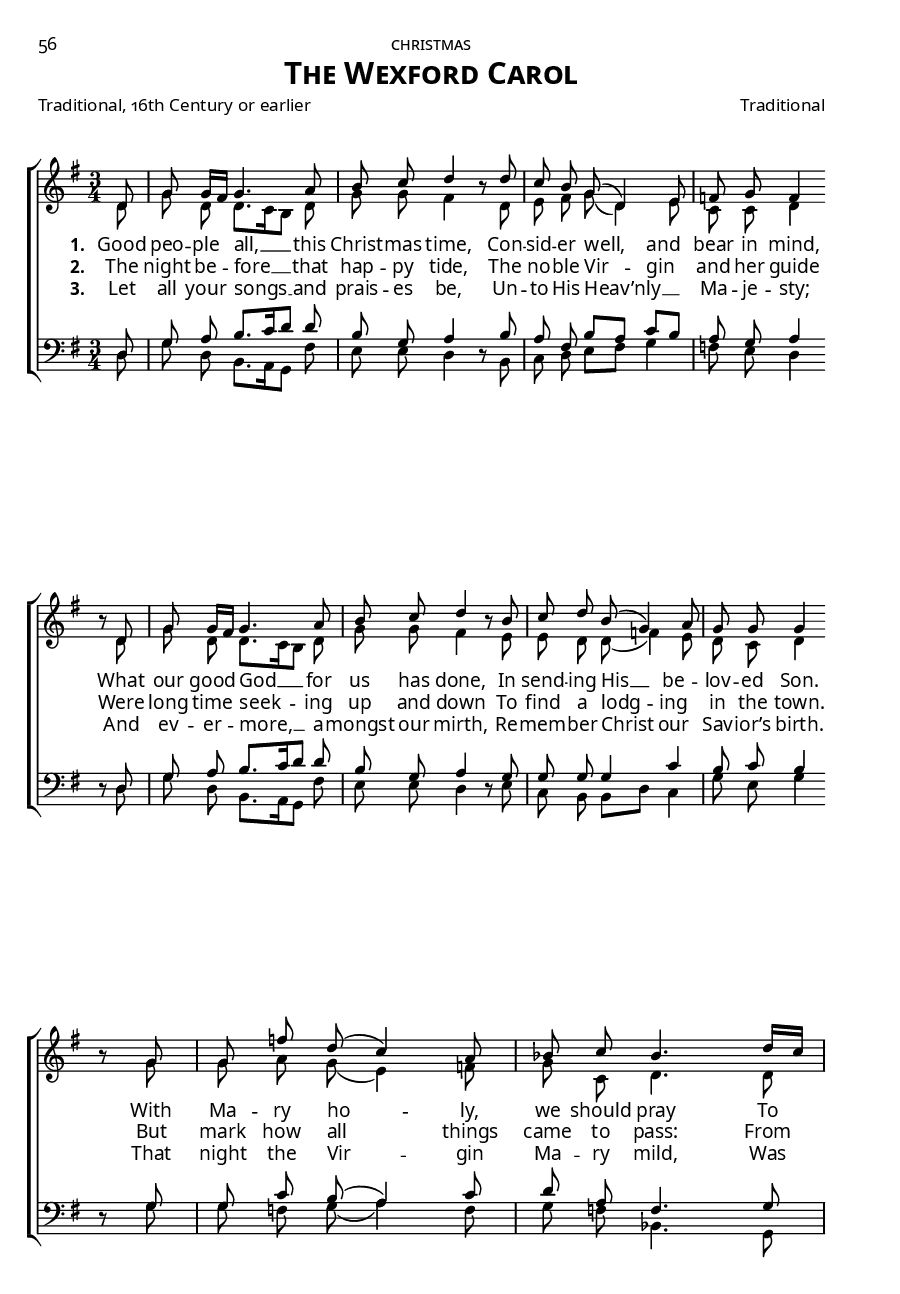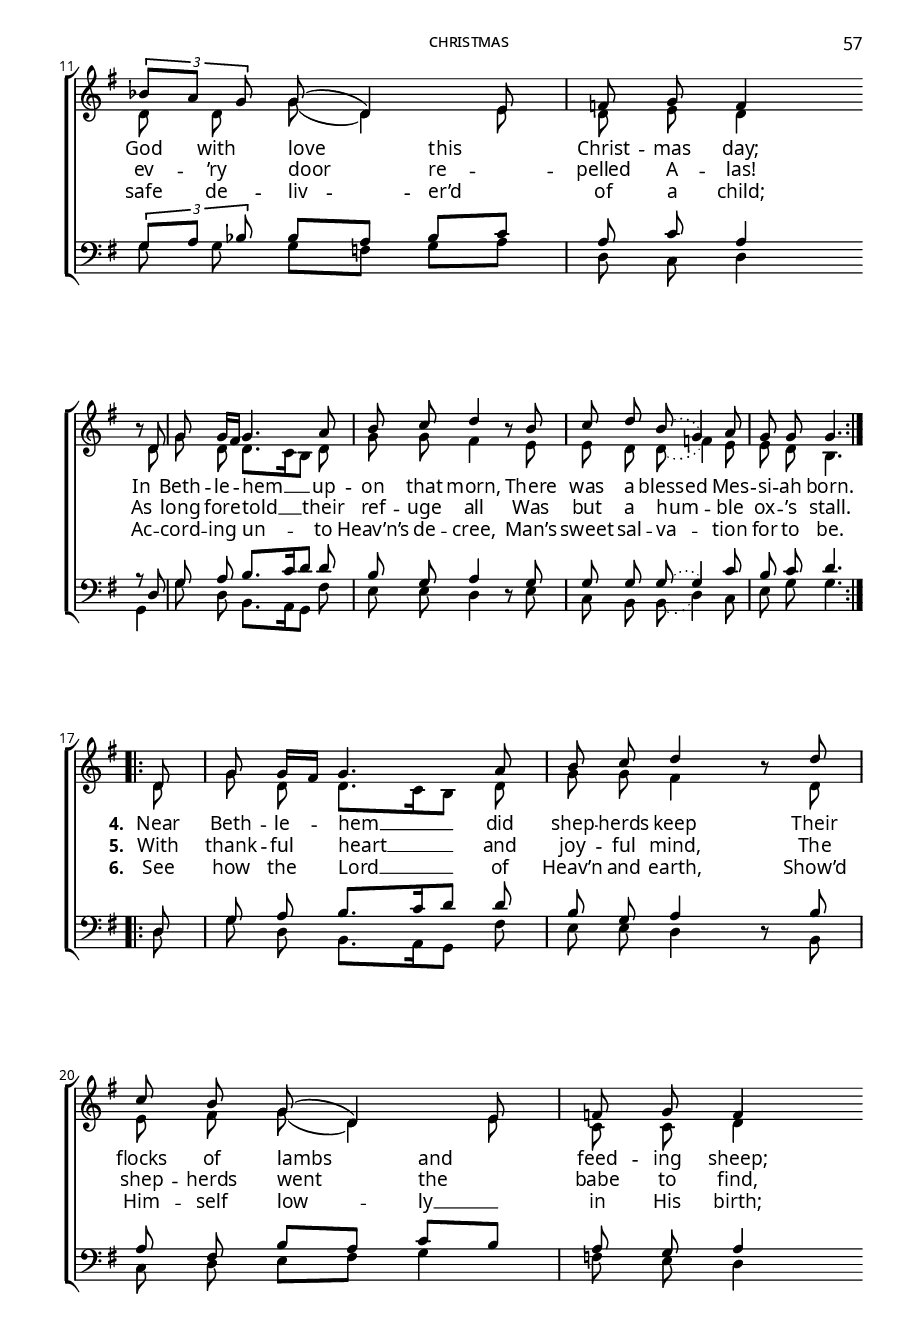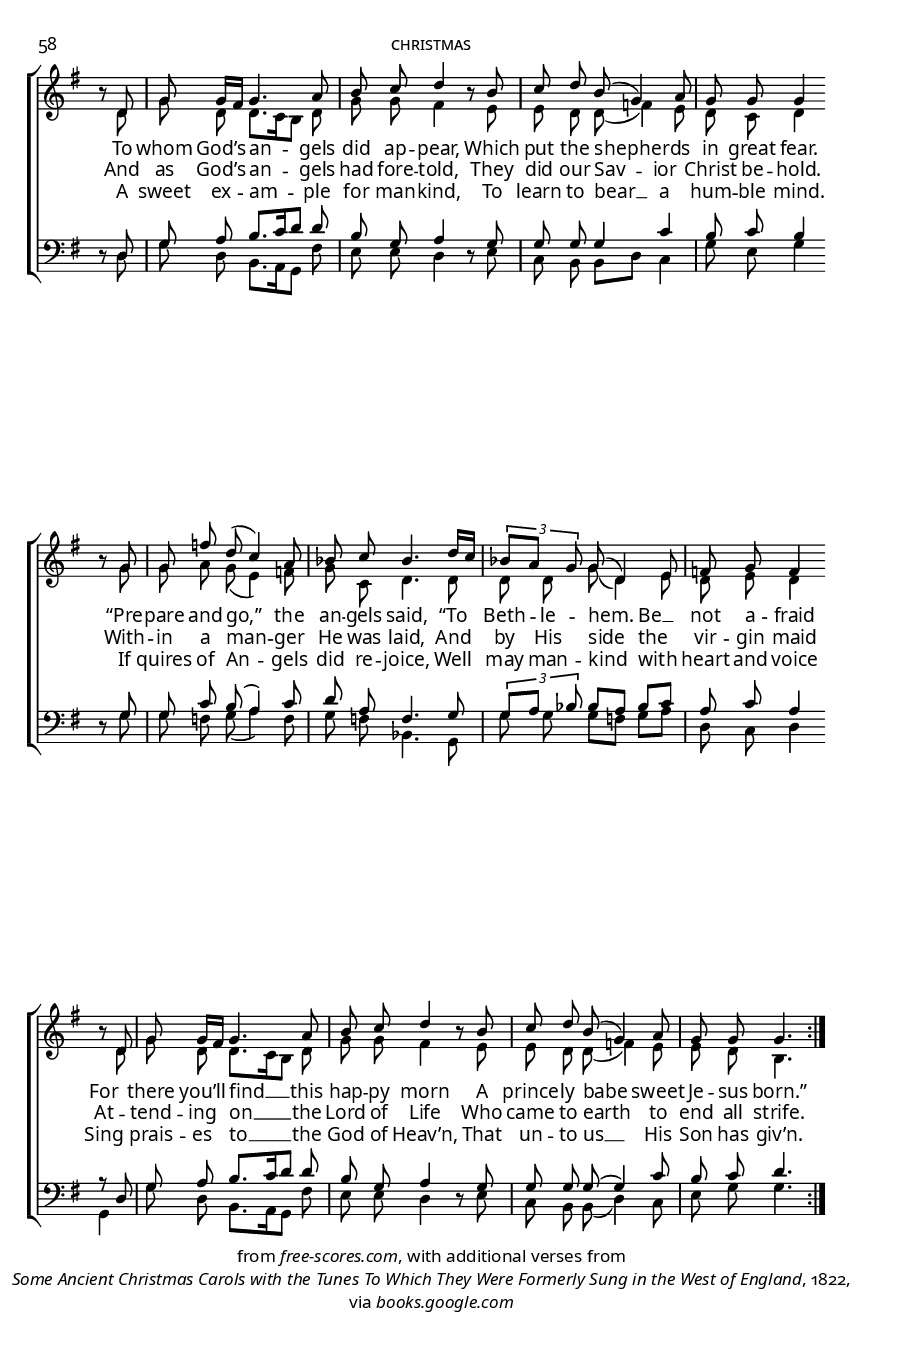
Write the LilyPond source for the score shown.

\version "2.14.2"
\include "util.ly"
\header {
  title = \markup{\override #'(font-name . "Garamond Premier Pro Semibold"){ \abs-fontsize #15 \smallCapsOldStyle"The Wexford Carol"}}
  poet = \markup\oldStyleNum"Traditional, 16th Century or earlier"
  composer = \markup\oldStyleNum"Traditional"
  %arranger = \markup\oldStyleNum"Edited by Benjamin Bloomfield (1984–)"
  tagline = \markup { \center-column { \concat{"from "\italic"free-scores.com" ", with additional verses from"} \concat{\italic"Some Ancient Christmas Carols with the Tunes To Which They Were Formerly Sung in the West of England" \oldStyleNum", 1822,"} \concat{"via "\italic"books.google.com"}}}
}
\paper {
  %print-all-headers = ##f
  paper-height = 9\in
  paper-width = 6\in
  indent = 0\in
  %system-system-spacing = #'((basic-distance . 10) (padding . 0))
  %system-system-spacing =
  %  #'((basic-distance . 0)
  %     (minimum-distance . 0)
  %     (padding . -0.35)
  %     (stretchability . 100))
  ragged-last-bottom = ##f
  ragged-bottom = ##f
  two-sided = ##t
  inner-margin = 0.5\in
  outer-margin = 0.25\in
  top-margin = 0.25\in
  bottom-margin = 0.25\in
  first-page-number = #056
  print-first-page-number = ##t
  headerLine = \markup{\override #'(font-name . "Garamond Premier Pro") \smallCapsOldStyle"christmas"}
  oddHeaderMarkup = \markup\fill-line{
     \override #'(font-name . "Garamond Premier Pro")\abs-fontsize #8.5
     \combine 
        \fill-line{"" \on-the-fly #print-page-number-check-first
        \oldStylePageNum""
        }
        \fill-line{\headerLine}
  }
  evenHeaderMarkup = \markup {
     \override #'(font-name . "Garamond Premier Pro")\abs-fontsize #8.5
     \combine
        \on-the-fly #print-page-number-check-first
        \oldStylePageNum""
        \fill-line{\headerLine}
  }
}
#(set-global-staff-size 15) \paper{ #(define fonts (make-pango-font-tree "GoudyOlSt BT" "Garamond Premier Pro" "Garamond Premier Pro" (/ 15 20))) }
global = {
  \key g \major
  \time 3/4
  \autoBeamOff
  \slurSolid
}

sopMusic = \relative c' {
  \repeat volta 3 {
    \partial 8 d8 |
    g8 g16[ fis] g4. a8 |
    b c d4 b8\rest d |
    c b g( d4) e8 |
    
    f g f4 \bar"" \break b8\rest d, |
    g g16[ fis] g4. a8 |
    b c d4 b8\rest b |
    
    c d b( g4) a8 |
    g g g4 \bar"" \break b8\rest g |
    g8 f' d( c4) a8 |
    
    bes c bes4. d16[ c] |
    \times 2/3 {bes8[ a] g} g( d4) e8 |
    f g f4 \bar"" \break b8\rest d, |
    
    g8 g16[ fis] g4. a8 |
    b c d4 b8\rest b |
    c d \slurDotted b8( g4) a8 |
    \partial 8*5 g g g4. \break
  }
  
  \repeat volta 3 {
    \slurSolid
    \partial 8 d8 |
    g8 g16[ fis] g4. a8 |
    b c d4 b8\rest d |
    c b g( d4) e8 |
    
    f g f4 \bar"" \break b8\rest d, |
    g g16[ fis] g4. a8 |
    b c d4 b8\rest b |
    
    c d b( g4) a8 |
    g g g4 \bar"" \break b8\rest g |
    g8 f' d( c4) a8 |
    
    bes c bes4. d16[ c] |
    \times 2/3 {bes8[ a] g} g( d4) e8 |
    f g f4 \bar"" \break b8\rest d, |
    
    g8 g16[ fis] g4. a8 |
    b c d4 b8\rest b |
    c d b8( g4) a8 |
    \partial 8*5 g g g4.
  }
}
sopWords = \lyricmode {
  
}

altoMusic = \relative c' {
  d8 |
  g d d8.[ c16 b8] d |
  g g fis4 s8 d |
  e fis g( d4) e8 |
  
  c c d4 s8 d |
  g d d8.[ c16 b8] d |
  g g fis4 s8 e |
  
  e8 d d( f4) e8 |
  d c d4 s8 |
  g |
  g a g( e4) f8 |
  
  g8 c, d4. d8 |
  d d g( d4) e8 |
  d e d4 s8 d |
  
  g d d8.[ c16 b8] d |
  g g fis4 s8 e |
  e8 d \slurDotted d( f4) e8 |
  e d b4.
  
  
  \slurSolid
  d8 |
  g d d8.[ c16 b8] d |
  g g fis4 s8 d |
  e fis g( d4) e8 |
  
  c c d4 s8 d |
  g d d8.[ c16 b8] d |
  g g fis4 s8 e |
  
  e8 d d( f4) e8 |
  d c d4 s8 |
  g |
  g a g( e4) f8 |
  
  g8 c, d4. d8 |
  d d g( d4) e8 |
  d e d4 s8 d |
  
  g d d8.[ c16 b8] d |
  g g fis4 s8 e |
  e8 d d( f4) e8 |
  e d b4.
}
altoWords = \lyricmode {
  \dropLyricsV
  \set stanza = #"1. "
  \set associatedVoice = "tenors"
  Good peo -- ple all, __ this Christ -- mas time,
  Con -- sid -- er well, and bear in mind,
  \set associatedVoice = "basses"
  What our good God __ for us has done,
  In send -- ing His __ be -- lov -- ed Son.
  
  With Ma -- ry ho -- ly, we should pray
  To God with love this Christ -- mas day;
  In Beth -- le -- hem __ up -- on that morn,
  There was a
  \set ignoreMelismata = ##t
  bless -- ed Mes -- si -- ah born.
  \unset ignoreMelismata
  
  
  \set stanza = #"4. "
  \set associatedVoice = "tenors"
  Near Beth -- le -- hem __ did shep -- herds keep
  Their flocks of lambs and feed -- ing sheep;
  \set associatedVoice = "basses"
  To whom God’s an -- gels did ap -- pear,
  Which put the shep -- herds in great fear.
  “Pre -- pare and go,” the an -- gels said,
  “To Beth -- le -- hem. Be __ not a -- fraid
  For there you’ll find __ this hap -- py morn
  A prince -- ly babe sweet Je -- sus born.”
}
altoWordsII = \lyricmode {
  \dropLyricsV
%\markup\italic
  \set stanza = #"2. "
  \set associatedVoice = "tenors"
  The night be -- fore __ that hap -- py tide,
  The no -- ble Vir -- gin and her guide
  \set associatedVoice = "basses"
  Were long time seek -- ing up and down
  To find a lodg -- ing in the town.
  But mark how all things came to pass:
  From ev -- ’ry door re -- pelled A -- las!
  As long fore -- told __ their ref -- uge all
  Was but a hum -- ble ox -- ’s stall.
  
  \set stanza = #"5. "
  \set associatedVoice = "tenors"
  With thank -- ful heart __ and joy -- ful mind,
  The shep -- herds went the  babe to find,
  \set associatedVoice = "basses"
  And as God’s an -- gels had fore -- told,
  They did our Sav -- ior Christ be -- hold.
  With -- in a man -- ger He was laid,
  And by His side the vir -- gin maid
  At -- tend -- ing on __ the Lord of Life
  Who came to earth to end all strife.
}
altoWordsIII = \lyricmode {
  \dropLyricsV
  \set stanza = #"3. "
  \set associatedVoice = "tenors"
  Let all your songs __ and prais -- es be,
  Un -- to His Heav’n -- ly __ Ma -- je -- sty;
  \set associatedVoice = "basses"
  And ev -- er -- more, __ a -- mongst our mirth,
  Re -- mem -- ber Christ our Sav -- ior’s birth.
  
  That night the Vir -- gin Ma -- ry mild,
  Was safe de -- liv -- er’d of a child;
  Ac -- cord -- ing un -- to Heav’n’s de -- cree,
  Man’s sweet sal -- va -- tion for to be.
  
  \set stanza = #"6. "
  \set associatedVoice = "tenors"
  See how the Lord __ of Heav’n and earth,
  Show’d Him -- self low -- ly __ in His birth;
  \set associatedVoice = "basses"
  A sweet ex -- am -- ple for man -- kind,
  To learn to bear __ a hum -- ble mind.
  
  If quires of An -- gels did re -- joice,
  Well may man -- kind with heart and voice
  Sing prais -- es to __ the God of Heav’n,
  That un -- to us __ His Son has giv’n.
}
altoWordsIV = \lyricmode {
}
altoWordsV = \lyricmode {
  
}
altoWordsVI = \lyricmode {
  \set stanza = #"6. "
  \set ignoreMelismata = ##t
}
tenorMusic = \relative c {
  d8 |
  g a b8.[ c16 d8] d |
  b g a4 s8 b |
  a fis b[ a] c[ b] |
  
  a g a4 s8 d, |
  g a b8.[ c16 d8] d |
  b g a4 s8 g |
  
  g g g4 c |
  b8 c b4 s8 |
  g |
  g c b( a4) c8 |
  
  d8 a f4. g8 |
  \times 2/3 {g[ a] bes} bes[ a] bes[ c] |
  a c a4 r8 d, |
  
  g a b8.[ c16 d8] d |
  b g a4 s8 g |
  g g \slurDotted g8( g4) c8 |
  b c d4.
  
  
  
  \slurSolid
  d,8 |
  g a b8.[ c16 d8] d |
  b g a4 s8 b |
  a fis b[ a] c[ b] |
  
  a g a4 s8 d, |
  g a b8.[ c16 d8] d |
  b g a4 s8 g |
  
  g g g4 c |
  b8 c b4 s8 |
  g |
  g c b( a4) c8 |
  
  d8 a f4. g8 |
  \times 2/3 {g[ a] bes} bes[ a] bes[ c] |
  a c a4 r8 d, |
  
  g a b8.[ c16 d8] d |
  b g a4 s8 g |
  g g g8( g4) c8 |
  b c d4.
}
tenorWords = \lyricmode {

}

bassMusic = \relative c {
  d8 |
  g d b8.[ a16 g8] fis' |
  e e d4 d8\rest b |
  c d e[ fis] g4 |
  
  f8 e d4 d8\rest d |
  g d b8.[ a16 g8] fis' |
  e e d4 d8\rest e |
  
  c b b[ d] c4 |
  g'8 e g4 d8\rest g |
  g f g( a4) f8 |
  
  g f bes,4. g8 |
  g' g g[ f] g[ a] |
  d, c d4 g, |
  
  g'8 d b8.[ a16 g8] fis' |
  e e d4 d8\rest e |
  c b \slurDotted b( d4) c8 |
  e g g4.
  
  
  
  \slurSolid
  d8 |
  g d b8.[ a16 g8] fis' |
  e e d4 d8\rest b |
  c d e[ fis] g4 |
  
  f8 e d4 d8\rest d |
  g d b8.[ a16 g8] fis' |
  e e d4 d8\rest e |
  
  c b b[ d] c4 |
  g'8 e g4 d8\rest g |
  g f g( a4) f8 |
  
  g f bes,4. g8 |
  g' g g[ f] g[ a] |
  d, c d4 g, |
  
  g'8 d b8.[ a16 g8] fis' |
  e e d4 d8\rest e |
  c b b( d4) c8 |
  e g g4.
}
bassWords = \lyricmode {

}

pianoRH = \relative c' {
  
}
pianoLH = \relative c' {
  
}

\score {
  <<
   \new ChoirStaff <<
    \new Staff = women <<
      \new Voice = "sopranos" { \voiceOne << \global \sopMusic >> }
      \new Voice = "altos" { \voiceTwo << \global \altoMusic >> }
    >>
    \new Lyrics \with { alignAboveContext = #"women" \override VerticalAxisGroup #'nonstaff-relatedstaff-spacing = #'((basic-distance . 1))} \lyricsto "sopranos" \sopWords
   \new Staff = men <<
      \clef bass
      \new Voice = "tenors" { \voiceOne << \global \tenorMusic >> }
      \new Voice = "basses" { \voiceTwo << \global \bassMusic >> }
    >>
    \new Lyrics = "altosVI"  \with { alignBelowContext = #"women" } \lyricsto "altos" \altoWordsVI
    \new Lyrics = "altosV"  \with { alignBelowContext = #"women" } \lyricsto "altos" \altoWordsV
    \new Lyrics = "altosIV"  \with { alignBelowContext = #"women" } \lyricsto "altos" \altoWordsIV
    \new Lyrics = "altosIII"  \with { alignBelowContext = #"women" } \lyricsto "altos" \altoWordsIII
    \new Lyrics = "altosII"  \with { alignBelowContext = #"women" } \lyricsto "altos" \altoWordsII
    \new Lyrics = "altos"  \with { alignBelowContext = #"women" \override VerticalAxisGroup #'nonstaff-relatedstaff-spacing = #'((basic-distance . 1))} \lyricsto "altos" \altoWords
    \new Lyrics \with { alignAboveContext = #"men" \override VerticalAxisGroup #'nonstaff-relatedstaff-spacing = #'((basic-distance . 1)) } \lyricsto "tenors" \tenorWords
    \new Lyrics \with { alignBelowContext = #"men" \override VerticalAxisGroup #'nonstaff-relatedstaff-spacing = #'((basic-distance . 1)) } \lyricsto "basses" \bassWords
  >>
%    \new PianoStaff << \new Staff { \new Voice { \pianoRH } } \new Staff { \clef "bass" \pianoLH } >>
  >>
  \layout {
    \context {
      \Score
      %\override SpacingSpanner #'base-shortest-duration = #(ly:make-moment 1 8)
      %\override SpacingSpanner #'common-shortest-duration = #(ly:make-moment 1 4)
    }
    \context {
      % Remove all empty staves
      % \Staff \RemoveEmptyStaves \override VerticalAxisGroup #'remove-first = ##t
    }
  }
  \midi {
    %\tempo 4 = 90
    \set Staff.midiInstrument = "flute"
  
    \context {
      \Voice
      \remove "Dynamic_performer"
    }
  }
}
